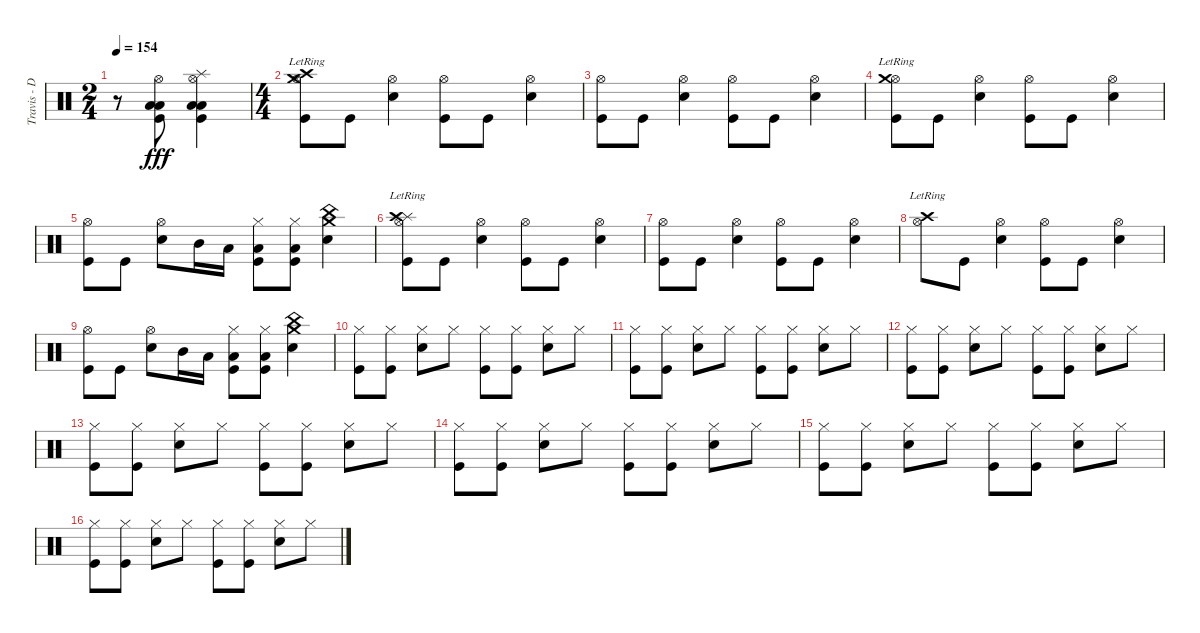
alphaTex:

\track ("Travis - Drums" "Travis - D") {instrument percussion}
\staff {score}
\articulation defaults
\ts (2 4)
\tempo 154
\clef neutral
\ks c
r.8{dy fff} ("Hi-Hat (open)" "Low Floor Tom (hit)" "Low Tom (hit)" "Kick (hit)").8 ("Hi-Hat (open)" "Low Floor Tom (hit)" "Low Tom (hit)" "Kick (hit)" "Splash (hit)").4 |
\ts (4 4)
("Crash high (hit)"{lr} "Hi-Hat (open)" "Crash medium (hit)"{lr} "Kick (hit)").8 "Kick (hit)".8 ("Hi-Hat (open)" "Snare (hit) 2").4 ("Hi-Hat (open)" "Kick (hit)").8 "Kick (hit)".8 ("Hi-Hat (open)" "Snare (hit) 2").4 |
("Hi-Hat (open)" "Kick (hit)").8 "Kick (hit)".8 ("Hi-Hat (open)" "Snare (hit) 2").4 ("Hi-Hat (open)" "Kick (hit)").8 "Kick (hit)".8 ("Hi-Hat (open)" "Snare (hit) 2").4 |
("Hi-Hat (open)" "Crash medium (hit)"{lr} "Kick (hit)").8 "Kick (hit)".8 ("Hi-Hat (open)" "Snare (hit) 2").4 ("Hi-Hat (open)" "Kick (hit)").8 "Kick (hit)".8 ("Hi-Hat (open)" "Snare (hit) 2").4 |
("Hi-Hat (open)" "Kick (hit)").8 "Kick (hit)".8 ("Hi-Hat (open)" "Snare (hit) 2").8 "Mid Tom (hit)".16 "Low Tom (hit)".16 ("Hi-Hat (closed)" "Low Floor Tom (hit)" "Kick (hit)").8 ("Hi-Hat (closed)" "Low Floor Tom (hit)" "Kick (hit)").8 ("Crash medium (hit)" "China (hit)" "Snare (hit) 2").4 |
("Splash (hit)" "Hi-Hat (open)" "Crash high (hit)"{lr} "Kick (hit)").8 "Kick (hit)".8 ("Hi-Hat (open)" "Snare (hit) 2").4 ("Hi-Hat (open)" "Kick (hit)").8 "Kick (hit)".8 ("Hi-Hat (open)" "Snare (hit) 2").4 |
("Hi-Hat (open)" "Kick (hit)").8 "Kick (hit)".8 ("Hi-Hat (open)" "Snare (hit) 2").4 ("Hi-Hat (open)" "Kick (hit)").8 "Kick (hit)".8 ("Hi-Hat (open)" "Snare (hit) 2").4 |
("Crash high (hit)"{lr} "Hi-Hat (open)").8 "Kick (hit)".8 ("Hi-Hat (open)" "Snare (hit) 2").4 ("Hi-Hat (open)" "Kick (hit)").8 "Kick (hit)".8 ("Hi-Hat (open)" "Snare (hit) 2").4 |
("Hi-Hat (open)" "Kick (hit)").8 "Kick (hit)".8 ("Hi-Hat (open)" "Snare (hit) 2").8 "Mid Tom (hit)".16 "Low Tom (hit)".16 ("Hi-Hat (closed)" "Low Floor Tom (hit)" "Kick (hit)").8 ("Hi-Hat (closed)" "Low Floor Tom (hit)" "Kick (hit)").8 ("Crash medium (hit)" "China (hit)" "Snare (hit) 2").4 |
("Hi-Hat (closed)" "Kick (hit)").8 ("Hi-Hat (closed)" "Kick (hit)").8 ("Hi-Hat (closed)" "Snare (hit) 2").8 "Hi-Hat (closed)".8 ("Hi-Hat (closed)" "Kick (hit)").8 ("Hi-Hat (closed)" "Kick (hit)").8 ("Hi-Hat (closed)" "Snare (hit) 2").8 "Hi-Hat (closed)".8 |
("Hi-Hat (closed)" "Kick (hit)").8 ("Hi-Hat (closed)" "Kick (hit)").8 ("Hi-Hat (closed)" "Snare (hit) 2").8 "Hi-Hat (closed)".8 ("Hi-Hat (closed)" "Kick (hit)").8 ("Hi-Hat (closed)" "Kick (hit)").8 ("Hi-Hat (closed)" "Snare (hit) 2").8 "Hi-Hat (closed)".8 |
("Hi-Hat (closed)" "Kick (hit)").8 ("Hi-Hat (closed)" "Kick (hit)").8 ("Hi-Hat (closed)" "Snare (hit) 2").8 "Hi-Hat (closed)".8 ("Hi-Hat (closed)" "Kick (hit)").8 ("Hi-Hat (closed)" "Kick (hit)").8 ("Hi-Hat (closed)" "Snare (hit) 2").8 "Hi-Hat (closed)".8 |
("Hi-Hat (closed)" "Kick (hit)").8 ("Hi-Hat (closed)" "Kick (hit)").8 ("Hi-Hat (closed)" "Snare (hit) 2").8 "Hi-Hat (closed)".8 ("Hi-Hat (closed)" "Kick (hit)").8 ("Hi-Hat (closed)" "Kick (hit)").8 ("Hi-Hat (closed)" "Snare (hit) 2").8 "Hi-Hat (closed)".8 |
("Hi-Hat (closed)" "Kick (hit)").8 ("Hi-Hat (closed)" "Kick (hit)").8 ("Hi-Hat (closed)" "Snare (hit) 2").8 "Hi-Hat (closed)".8 ("Hi-Hat (closed)" "Kick (hit)").8 ("Hi-Hat (closed)" "Kick (hit)").8 ("Hi-Hat (closed)" "Snare (hit) 2").8 "Hi-Hat (closed)".8 |
("Hi-Hat (closed)" "Kick (hit)").8 ("Hi-Hat (closed)" "Kick (hit)").8 ("Hi-Hat (closed)" "Snare (hit) 2").8 "Hi-Hat (closed)".8 ("Hi-Hat (closed)" "Kick (hit)").8 ("Hi-Hat (closed)" "Kick (hit)").8 ("Hi-Hat (closed)" "Snare (hit) 2").8 "Hi-Hat (closed)".8 |
("Hi-Hat (closed)" "Kick (hit)").8 ("Hi-Hat (closed)" "Kick (hit)").8 ("Hi-Hat (closed)" "Snare (hit) 2").8 "Hi-Hat (closed)".8 ("Hi-Hat (closed)" "Kick (hit)").8 ("Hi-Hat (closed)" "Kick (hit)").8 ("Hi-Hat (closed)" "Snare (hit) 2").8 "Hi-Hat (closed)".8
